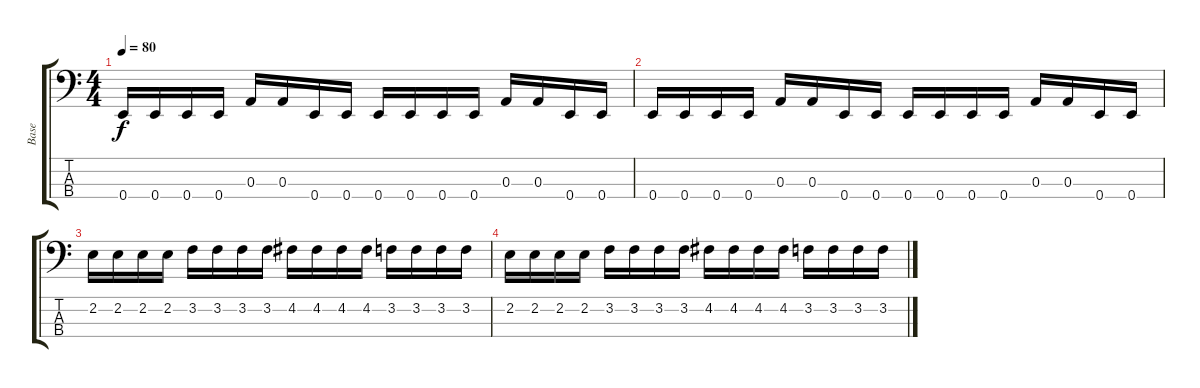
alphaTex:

\track ("Base" "Base") {instrument electricbasspick}
\staff {score tabs}
\tuning (G2 D2 A1 E1) {hide}
\ts (4 4)
\tempo 80
\clef f4
\ks c
0.4.16{dy f} 0.4.16 0.4.16 0.4.16 0.3.16 0.3.16 0.4.16 0.4.16 0.4.16 0.4.16 0.4.16 0.4.16 0.3.16 0.3.16 0.4.16 0.4.16 |
0.4.16 0.4.16 0.4.16 0.4.16 0.3.16 0.3.16 0.4.16 0.4.16 0.4.16 0.4.16 0.4.16 0.4.16 0.3.16 0.3.16 0.4.16 0.4.16 |
2.2.16 2.2.16 2.2.16 2.2.16 3.2.16 3.2.16 3.2.16 3.2.16 4.2.16 4.2.16 4.2.16 4.2.16 3.2.16 3.2.16 3.2.16 3.2.16 |
2.2.16 2.2.16 2.2.16 2.2.16 3.2.16 3.2.16 3.2.16 3.2.16 4.2.16 4.2.16 4.2.16 4.2.16 3.2.16 3.2.16 3.2.16 3.2.16
